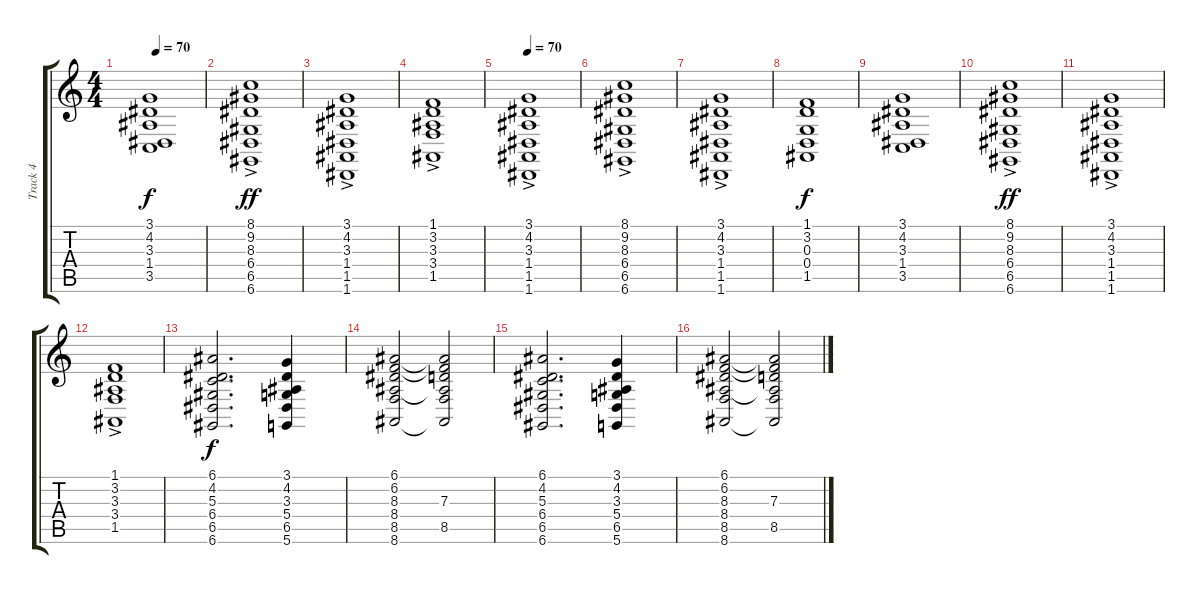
\track ("Track 4" "Track 4") {instrument electricgrandpiano}
\staff {score tabs}
\tuning (E4 B3 G3 D3 A2 D2) {hide}
\ts (4 4)
\tempo 70
\clef g2
\ks c
(3.1 4.2 3.3 1.4 3.5).1{dy f} |
(8.1{ac} 9.2{ac} 8.3{ac} 6.4{ac} 6.5{ac} 6.6{ac}).1{dy ff} |
(3.1{ac} 4.2{ac} 3.3{ac} 1.4{ac} 1.5{ac} 1.6{ac}).1 |
(1.1{ac} 3.2{ac} 3.3{ac} 3.4{ac} 1.5{ac}).1 |
\tempo 70
(3.1{ac} 4.2{ac} 3.3{ac} 1.4{ac} 1.5{ac} 1.6{ac}).1 |
(8.1{ac} 9.2{ac} 8.3{ac} 6.4{ac} 6.5{ac} 6.6{ac}).1 |
(3.1{ac} 4.2{ac} 3.3{ac} 1.4{ac} 1.5{ac} 1.6{ac}).1 |
(1.1 3.2 0.3 0.4 1.5).1{dy f} |
(3.1 4.2 3.3 1.4 3.5).1 |
(8.1{ac} 9.2{ac} 8.3{ac} 6.4{ac} 6.5{ac} 6.6{ac}).1{dy ff} |
(3.1{ac} 4.2{ac} 3.3{ac} 1.4{ac} 1.5{ac} 1.6{ac}).1 |
(1.1{ac} 3.2{ac} 3.3{ac} 3.4{ac} 1.5{ac}).1 |
(6.1 4.2 5.3 6.4 6.5 6.6).2{d dy f instrument acousticgrandpiano} (3.1 4.2 3.3 5.4 6.5 5.6).4 |
(6.1 6.2 8.3 8.4 8.5 8.6).2 (6.1{t} 6.2{t} 7.3 8.4{t} 8.5 8.6{t}).2 |
(6.1 4.2 5.3 6.4 6.5 6.6).2{d} (3.1 4.2 3.3 5.4 6.5 5.6).4 |
(6.1 6.2 8.3 8.4 8.5 8.6).2 (6.1{t} 6.2{t} 7.3 8.4{t} 8.5 8.6{t}).2
